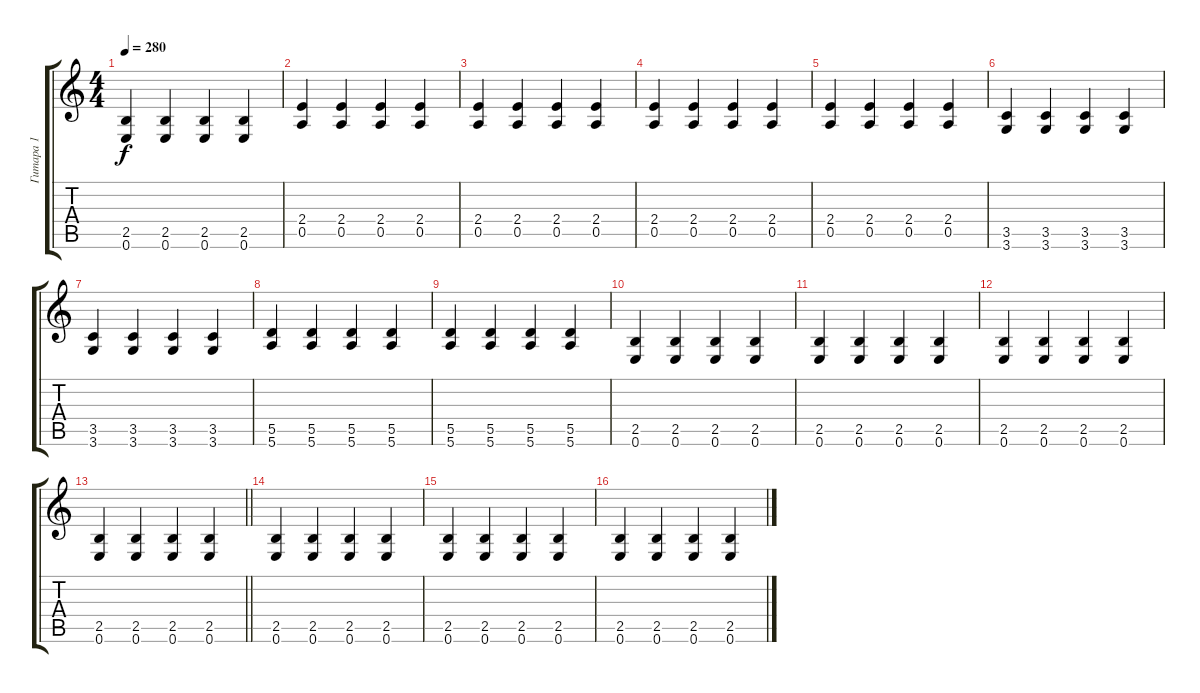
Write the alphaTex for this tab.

\track ("Гитара 1" "Гитара 1") {instrument distortionguitar}
\staff {score tabs}
\tuning (E4 B3 G3 D3 A2 E2) {hide}
\ts (4 4)
\tempo 280
\clef g2
\ks c
(2.5 0.6).4{dy f} (2.5 0.6).4 (2.5 0.6).4 (2.5 0.6).4 |
(2.4 0.5).4 (2.4 0.5).4 (2.4 0.5).4 (2.4 0.5).4 |
(2.4 0.5).4 (2.4 0.5).4 (2.4 0.5).4 (2.4 0.5).4 |
(2.4 0.5).4 (2.4 0.5).4 (2.4 0.5).4 (2.4 0.5).4 |
(2.4 0.5).4 (2.4 0.5).4 (2.4 0.5).4 (2.4 0.5).4 |
(3.5 3.6).4 (3.5 3.6).4 (3.5 3.6).4 (3.5 3.6).4 |
(3.5 3.6).4 (3.5 3.6).4 (3.5 3.6).4 (3.5 3.6).4 |
(5.5 5.6).4 (5.5 5.6).4 (5.5 5.6).4 (5.5 5.6).4 |
(5.5 5.6).4 (5.5 5.6).4 (5.5 5.6).4 (5.5 5.6).4 |
(2.5 0.6).4 (2.5 0.6).4 (2.5 0.6).4 (2.5 0.6).4 |
(2.5 0.6).4 (2.5 0.6).4 (2.5 0.6).4 (2.5 0.6).4 |
(2.5 0.6).4 (2.5 0.6).4 (2.5 0.6).4 (2.5 0.6).4 |
\barLineRight lightlight
(2.5 0.6).4 (2.5 0.6).4 (2.5 0.6).4 (2.5 0.6).4 |
(2.5 0.6).4 (2.5 0.6).4 (2.5 0.6).4 (2.5 0.6).4 |
(2.5 0.6).4 (2.5 0.6).4 (2.5 0.6).4 (2.5 0.6).4 |
(2.5 0.6).4 (2.5 0.6).4 (2.5 0.6).4 (2.5 0.6).4
